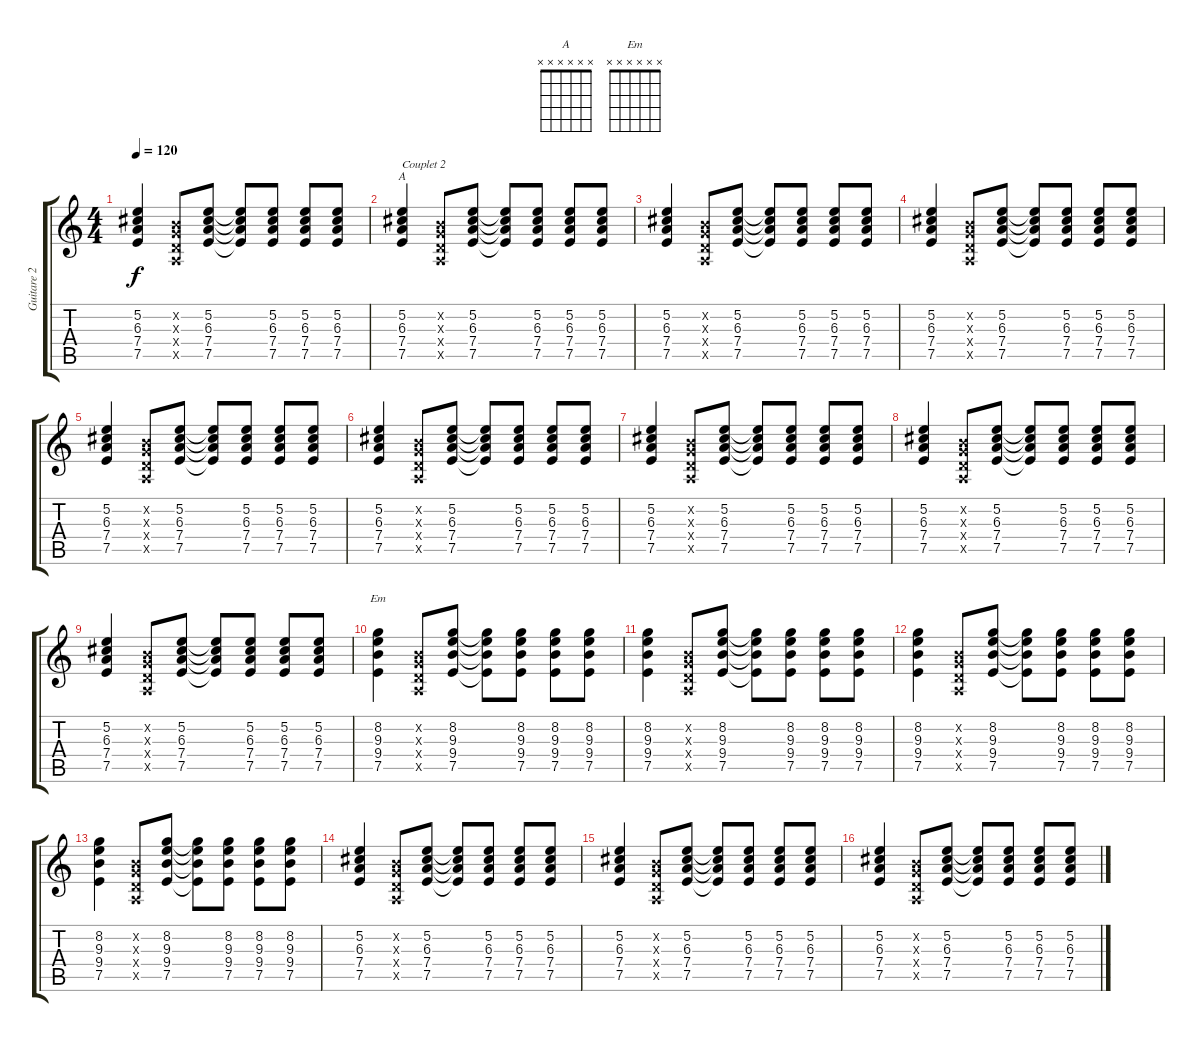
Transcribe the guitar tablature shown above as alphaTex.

\track ("Guitare 2" "Guitare 2") {instrument electricguitarjazz}
\staff {score tabs}
\tuning (E4 B3 G3 D3 A2 E2) {hide}
\chord ("A" x x x x x x) {firstfret 0}
\chord ("Em" x x x x x x) {firstfret 0}
\ts (4 4)
\tempo 120
\clef g2
\ks c
(5.2 6.3 7.4 7.5).4{dy f} (0.2{x} 0.3{x} 0.4{x} 0.5{x}).8 (5.2 6.3 7.4 7.5).8 (5.2{t} 6.3{t} 7.4{t} 7.5{t}).8 (5.2 6.3 7.4 7.5).8 (5.2 6.3 7.4 7.5).8 (5.2 6.3 7.4 7.5).8 |
(5.2 6.3 7.4 7.5).4{ch "A" txt "Couplet 2"} (0.2{x} 0.3{x} 0.4{x} 0.5{x}).8 (5.2 6.3 7.4 7.5).8 (5.2{t} 6.3{t} 7.4{t} 7.5{t}).8 (5.2 6.3 7.4 7.5).8 (5.2 6.3 7.4 7.5).8 (5.2 6.3 7.4 7.5).8 |
(5.2 6.3 7.4 7.5).4 (0.2{x} 0.3{x} 0.4{x} 0.5{x}).8 (5.2 6.3 7.4 7.5).8 (5.2{t} 6.3{t} 7.4{t} 7.5{t}).8 (5.2 6.3 7.4 7.5).8 (5.2 6.3 7.4 7.5).8 (5.2 6.3 7.4 7.5).8 |
(5.2 6.3 7.4 7.5).4 (0.2{x} 0.3{x} 0.4{x} 0.5{x}).8 (5.2 6.3 7.4 7.5).8 (5.2{t} 6.3{t} 7.4{t} 7.5{t}).8 (5.2 6.3 7.4 7.5).8 (5.2 6.3 7.4 7.5).8 (5.2 6.3 7.4 7.5).8 |
(5.2 6.3 7.4 7.5).4 (0.2{x} 0.3{x} 0.4{x} 0.5{x}).8 (5.2 6.3 7.4 7.5).8 (5.2{t} 6.3{t} 7.4{t} 7.5{t}).8 (5.2 6.3 7.4 7.5).8 (5.2 6.3 7.4 7.5).8 (5.2 6.3 7.4 7.5).8 |
(5.2 6.3 7.4 7.5).4 (0.2{x} 0.3{x} 0.4{x} 0.5{x}).8 (5.2 6.3 7.4 7.5).8 (5.2{t} 6.3{t} 7.4{t} 7.5{t}).8 (5.2 6.3 7.4 7.5).8 (5.2 6.3 7.4 7.5).8 (5.2 6.3 7.4 7.5).8 |
(5.2 6.3 7.4 7.5).4 (0.2{x} 0.3{x} 0.4{x} 0.5{x}).8 (5.2 6.3 7.4 7.5).8 (5.2{t} 6.3{t} 7.4{t} 7.5{t}).8 (5.2 6.3 7.4 7.5).8 (5.2 6.3 7.4 7.5).8 (5.2 6.3 7.4 7.5).8 |
(5.2 6.3 7.4 7.5).4 (0.2{x} 0.3{x} 0.4{x} 0.5{x}).8 (5.2 6.3 7.4 7.5).8 (5.2{t} 6.3{t} 7.4{t} 7.5{t}).8 (5.2 6.3 7.4 7.5).8 (5.2 6.3 7.4 7.5).8 (5.2 6.3 7.4 7.5).8 |
(5.2 6.3 7.4 7.5).4 (0.2{x} 0.3{x} 0.4{x} 0.5{x}).8 (5.2 6.3 7.4 7.5).8 (5.2{t} 6.3{t} 7.4{t} 7.5{t}).8 (5.2 6.3 7.4 7.5).8 (5.2 6.3 7.4 7.5).8 (5.2 6.3 7.4 7.5).8 |
(8.2 9.3 9.4 7.5).4{ch "Em"} (0.2{x} 0.3{x} 0.4{x} 0.5{x}).8 (8.2 9.3 9.4 7.5).8 (8.2{t} 9.3{t} 9.4{t} 7.5{t}).8 (8.2 9.3 9.4 7.5).8 (8.2 9.3 9.4 7.5).8 (8.2 9.3 9.4 7.5).8 |
(8.2 9.3 9.4 7.5).4 (0.2{x} 0.3{x} 0.4{x} 0.5{x}).8 (8.2 9.3 9.4 7.5).8 (8.2{t} 9.3{t} 9.4{t} 7.5{t}).8 (8.2 9.3 9.4 7.5).8 (8.2 9.3 9.4 7.5).8 (8.2 9.3 9.4 7.5).8 |
(8.2 9.3 9.4 7.5).4 (0.2{x} 0.3{x} 0.4{x} 0.5{x}).8 (8.2 9.3 9.4 7.5).8 (8.2{t} 9.3{t} 9.4{t} 7.5{t}).8 (8.2 9.3 9.4 7.5).8 (8.2 9.3 9.4 7.5).8 (8.2 9.3 9.4 7.5).8 |
(8.2 9.3 9.4 7.5).4 (0.2{x} 0.3{x} 0.4{x} 0.5{x}).8 (8.2 9.3 9.4 7.5).8 (8.2{t} 9.3{t} 9.4{t} 7.5{t}).8 (8.2 9.3 9.4 7.5).8 (8.2 9.3 9.4 7.5).8 (8.2 9.3 9.4 7.5).8 |
(5.2 6.3 7.4 7.5).4 (0.2{x} 0.3{x} 0.4{x} 0.5{x}).8 (5.2 6.3 7.4 7.5).8 (5.2{t} 6.3{t} 7.4{t} 7.5{t}).8 (5.2 6.3 7.4 7.5).8 (5.2 6.3 7.4 7.5).8 (5.2 6.3 7.4 7.5).8 |
(5.2 6.3 7.4 7.5).4 (0.2{x} 0.3{x} 0.4{x} 0.5{x}).8 (5.2 6.3 7.4 7.5).8 (5.2{t} 6.3{t} 7.4{t} 7.5{t}).8 (5.2 6.3 7.4 7.5).8 (5.2 6.3 7.4 7.5).8 (5.2 6.3 7.4 7.5).8 |
(5.2 6.3 7.4 7.5).4 (0.2{x} 0.3{x} 0.4{x} 0.5{x}).8 (5.2 6.3 7.4 7.5).8 (5.2{t} 6.3{t} 7.4{t} 7.5{t}).8 (5.2 6.3 7.4 7.5).8 (5.2 6.3 7.4 7.5).8 (5.2 6.3 7.4 7.5).8
